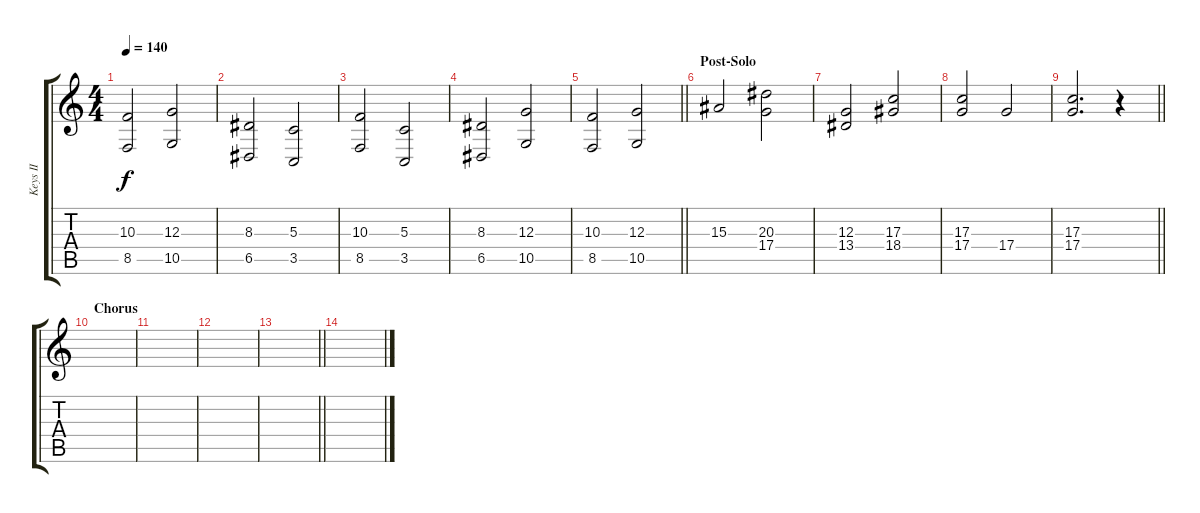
\track ("Keys II" "Keys II") {instrument pad4choir}
\staff {score tabs}
\tuning (E4 B3 G3 D3 A2 E2) {hide}
\ts (4 4)
\tempo 140
\clef g2
\ks c
(10.3 8.5).2{dy f} (12.3 10.5).2 |
(8.3 6.5).2 (5.3 3.5).2 |
(10.3 8.5).2 (5.3 3.5).2 |
(8.3 6.5).2 (12.3 10.5).2 |
\barLineRight lightlight
(10.3 8.5).2 (12.3 10.5).2 |
\section ("" "Post-Solo")
15.3.2{volume 10} (20.3 17.4).2 |
(12.3 13.4).2 (17.3 18.4).2 |
(17.3 17.4).2 17.4.2 |
\barLineRight lightlight
(17.3 17.4).2{d} r.4 |
\section ("" "Chorus")
|
|
|
\barLineRight lightlight
|
\section ("" "")
